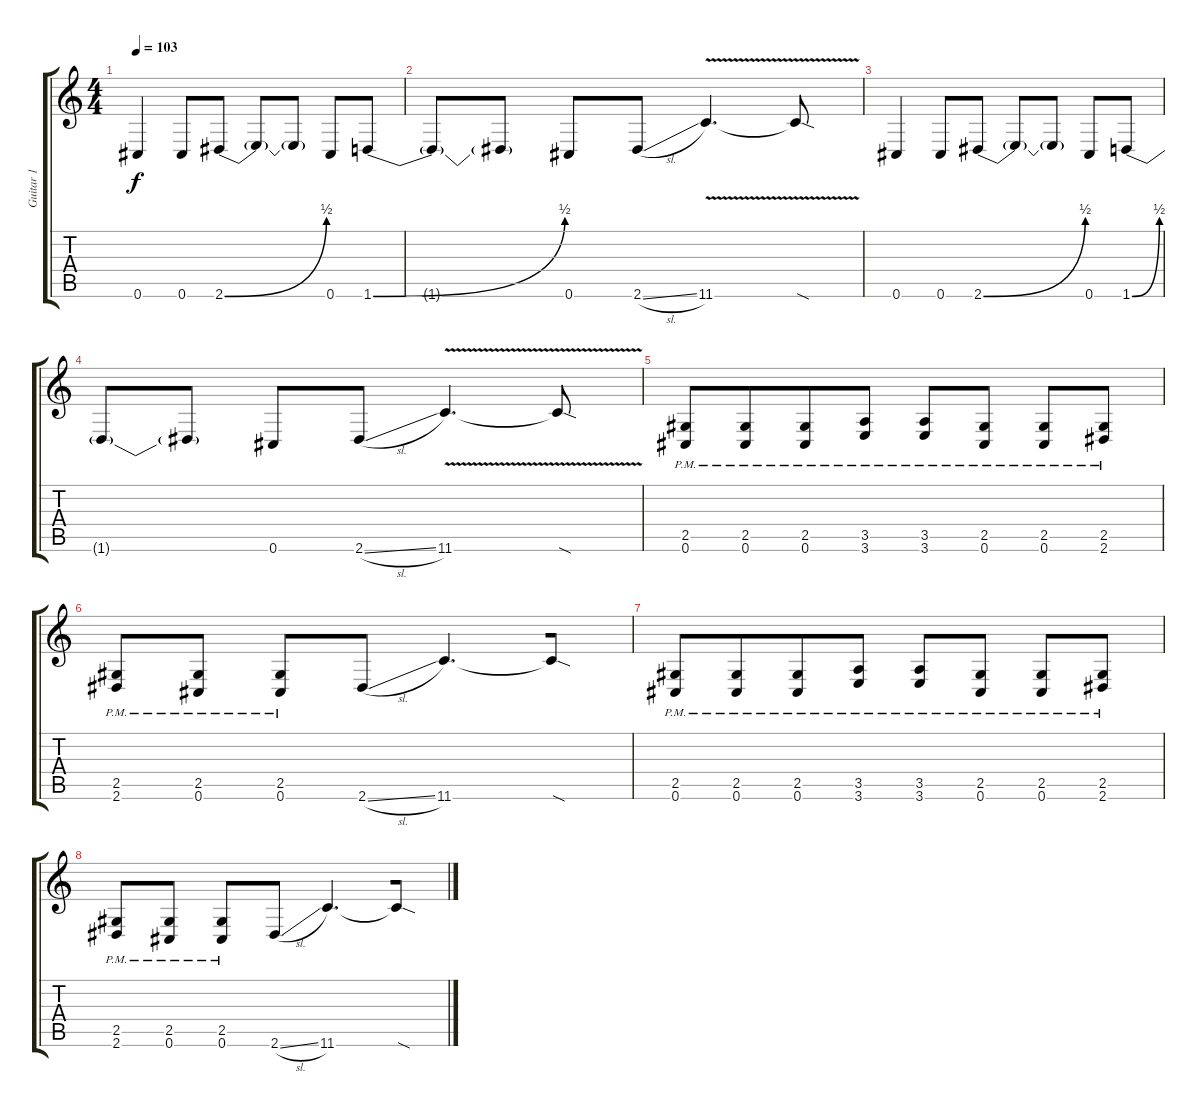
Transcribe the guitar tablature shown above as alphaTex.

\track ("Guitar 1" "Guitar 1") {instrument distortionguitar}
\staff {score tabs}
\tuning (Db4 Ab3 E3 B2 Gb2 Db2) {hide}
\ts (4 4)
\tempo 103
\clef g2
\ks c
0.6.4{dy f} 0.6.8 2.6{be (bend 0 0 60 2)}.8 2.6{t}.8{beam merge} 2.6{t}.8 0.6.8 1.6{be (bend 0 0 60 2)}.8 |
1.6{t}.8{beam merge} 1.6{t}.8 0.6.8 2.6{sl}.8 11.6{v}.4{d} 11.6{sod t}.8 |
0.6.4 0.6.8 2.6{be (bend 0 0 60 2)}.8 2.6{t}.8{beam merge} 2.6{t}.8 0.6.8 1.6{be (bend 0 0 60 2)}.8 |
1.6{t}.8{beam merge} 1.6{t}.8 0.6.8 2.6{sl}.8 11.6{v}.4{d} 11.6{sod t}.8 |
(2.5{pm} 0.6{pm}).8 (2.5{pm} 0.6{pm}).8{beam merge} (2.5{pm} 0.6{pm}).8 (3.5{pm} 3.6{pm}).8 (3.5{pm} 3.6{pm}).8 (2.5{pm} 0.6{pm}).8 (2.5{pm} 0.6{pm}).8 (2.5{pm} 2.6{pm}).8 |
(2.5{pm} 2.6{pm}).8 (2.5{pm} 0.6{pm}).8 (2.5{pm} 0.6{pm}).8{beam merge} 2.6{sl}.8 11.6.4{d beam merge} 11.6{sod t}.8 |
(2.5{pm} 0.6{pm}).8 (2.5{pm} 0.6{pm}).8{beam merge} (2.5{pm} 0.6{pm}).8 (3.5{pm} 3.6{pm}).8 (3.5{pm} 3.6{pm}).8 (2.5{pm} 0.6{pm}).8 (2.5{pm} 0.6{pm}).8 (2.5{pm} 2.6{pm}).8 |
(2.5{pm} 2.6{pm}).8 (2.5{pm} 0.6{pm}).8 (2.5{pm} 0.6{pm}).8{beam merge} 2.6{sl}.8 11.6.4{d beam merge} 11.6{sod t}.8
